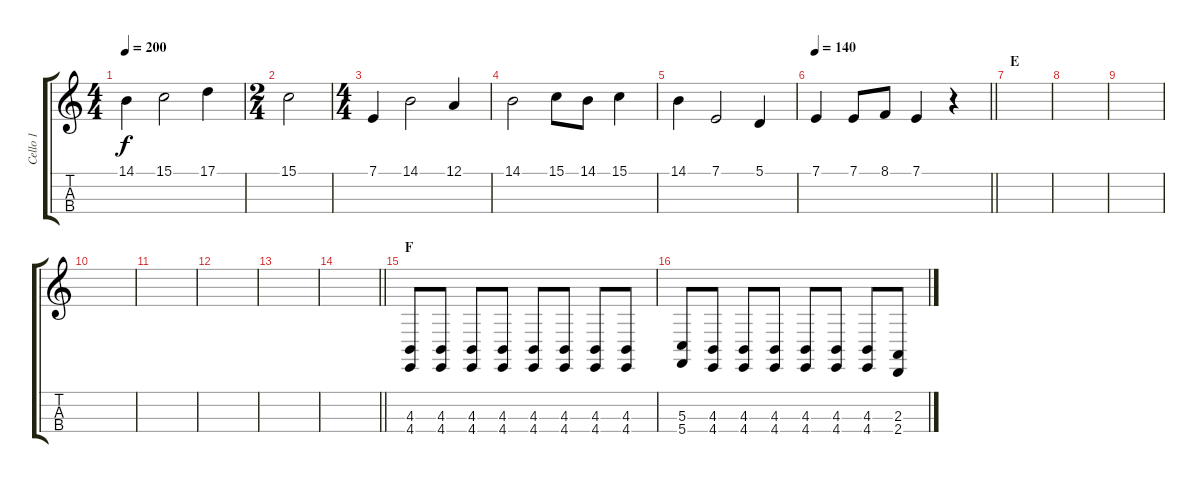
\track ("Cello 1" "Cello 1") {instrument cello}
\staff {score tabs}
\tuning (A3 D3 G2 C2) {hide}
\ts (4 4)
\tempo 200
\clef g2
\ks c
14.1.4{dy f} 15.1.2 17.1.4 |
\ts (2 4)
15.1.2 |
\ts (4 4)
7.1.4 14.1.2 12.1.4 |
14.1.2 15.1.8 14.1.8 15.1.4 |
14.1.4 7.1.2 5.1.4 |
\tempo 140
\barLineRight lightlight
7.1.4 7.1.8 8.1.8 7.1.4 r.4 |
\section ("" "E")
|
|
|
|
|
|
|
\barLineRight lightlight
|
\section ("" "F")
(4.3 4.4).8 (4.3 4.4).8 (4.3 4.4).8 (4.3 4.4).8 (4.3 4.4).8 (4.3 4.4).8 (4.3 4.4).8 (4.3 4.4).8 |
(5.3 5.4).8 (4.3 4.4).8 (4.3 4.4).8 (4.3 4.4).8 (4.3 4.4).8 (4.3 4.4).8 (4.3 4.4).8 (2.3 2.4).8
